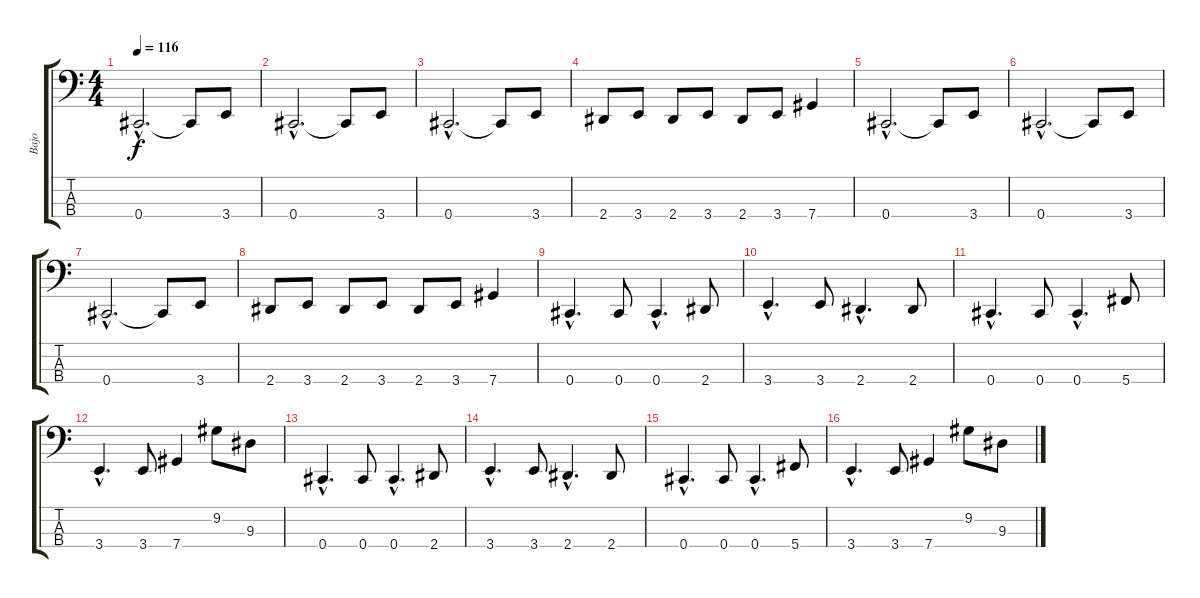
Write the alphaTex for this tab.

\track ("Bajo" "Bajo") {instrument electricbassfinger}
\staff {score tabs}
\tuning (E2 B1 Gb1 Db1) {hide}
\ts (4 4)
\tempo 116
\clef f4
\ks c
0.4{hac}.2{d dy f} 0.4{t}.8 3.4.8 |
0.4{hac}.2{d} 0.4{t}.8 3.4.8 |
0.4{hac}.2{d} 0.4{t}.8 3.4.8 |
2.4.8 3.4.8 2.4.8 3.4.8 2.4.8 3.4.8 7.4.4 |
0.4{hac}.2{d} 0.4{t}.8 3.4.8 |
0.4{hac}.2{d} 0.4{t}.8 3.4.8 |
0.4{hac}.2{d} 0.4{t}.8 3.4.8 |
2.4.8 3.4.8 2.4.8 3.4.8 2.4.8 3.4.8 7.4.4 |
0.4{hac}.4{d} 0.4.8 0.4{hac}.4{d} 2.4.8 |
3.4{hac}.4{d} 3.4.8 2.4{hac}.4{d} 2.4.8 |
0.4{hac}.4{d} 0.4.8 0.4{hac}.4{d} 5.4.8 |
3.4{hac}.4{d} 3.4.8 7.4.4 9.2.8 9.3.8 |
0.4{hac}.4{d} 0.4.8 0.4{hac}.4{d} 2.4.8 |
3.4{hac}.4{d} 3.4.8 2.4{hac}.4{d} 2.4.8 |
0.4{hac}.4{d} 0.4.8 0.4{hac}.4{d} 5.4.8 |
3.4{hac}.4{d} 3.4.8 7.4.4 9.2.8 9.3.8
